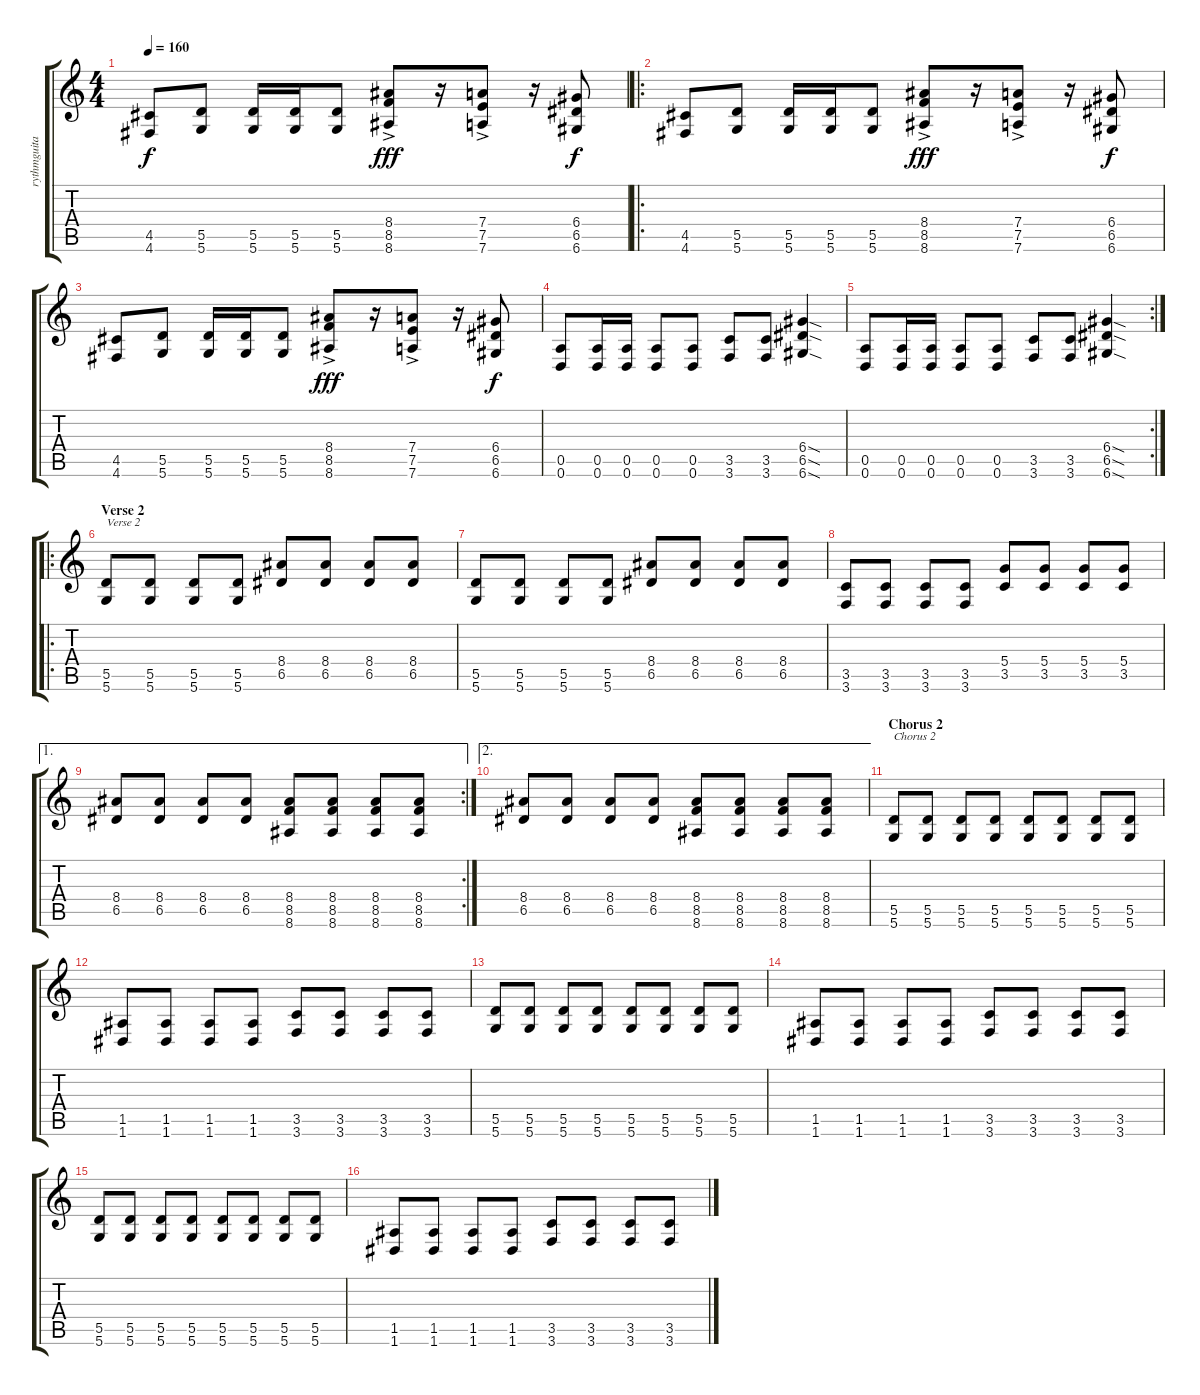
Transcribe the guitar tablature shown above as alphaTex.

\track ("rythmguitar" "rythmguita") {instrument overdrivenguitar}
\staff {score tabs}
\tuning (E4 B3 G3 D3 A2 D2) {hide}
\ts (4 4)
\tempo 160
\clef g2
\ks c
(4.5 4.6).8{dy f} (5.5 5.6).8 (5.5 5.6).16 (5.5 5.6).16 (5.5 5.6).8 (8.4 8.5{ac} 8.6{ac}).8{dy fff} r.16 (7.4 7.5{ac} 7.6{ac}).8 r.16 (6.4 6.5 6.6).8{dy f} |
\ro
(4.5 4.6).8 (5.5 5.6).8 (5.5 5.6).16 (5.5 5.6).16 (5.5 5.6).8 (8.4 8.5{ac} 8.6{ac}).8{dy fff} r.16 (7.4 7.5{ac} 7.6{ac}).8 r.16 (6.4 6.5 6.6).8{dy f} |
(4.5 4.6).8 (5.5 5.6).8 (5.5 5.6).16 (5.5 5.6).16 (5.5 5.6).8 (8.4 8.5{ac} 8.6{ac}).8{dy fff} r.16 (7.4 7.5{ac} 7.6{ac}).8 r.16 (6.4 6.5 6.6).8{dy f} |
(0.5 0.6).8 (0.5 0.6).16 (0.5 0.6).16 (0.5 0.6).8 (0.5 0.6).8 (3.5 3.6).8 (3.5 3.6).8 (6.4{sod} 6.5{sod} 6.6{sod}).4 |
\rc 2
(0.5 0.6).8 (0.5 0.6).16 (0.5 0.6).16 (0.5 0.6).8 (0.5 0.6).8 (3.5 3.6).8 (3.5 3.6).8 (6.4{sod} 6.5{sod} 6.6{sod}).4 |
\ro
\section ("" "Verse 2")
(5.5 5.6).8{txt "Verse 2"} (5.5 5.6).8 (5.5 5.6).8 (5.5 5.6).8 (8.4 6.5).8 (8.4 6.5).8 (8.4 6.5).8 (8.4 6.5).8 |
(5.5 5.6).8 (5.5 5.6).8 (5.5 5.6).8 (5.5 5.6).8 (8.4 6.5).8 (8.4 6.5).8 (8.4 6.5).8 (8.4 6.5).8 |
(3.5 3.6).8 (3.5 3.6).8 (3.5 3.6).8 (3.5 3.6).8 (5.4 3.5).8 (5.4 3.5).8 (5.4 3.5).8 (5.4 3.5).8 |
\ae 1
\rc 2
(8.4 6.5).8 (8.4 6.5).8 (8.4 6.5).8 (8.4 6.5).8 (8.4 8.5 8.6).8 (8.4 8.5 8.6).8 (8.4 8.5 8.6).8 (8.4 8.5 8.6).8 |
\ae 2
(8.4 6.5).8 (8.4 6.5).8 (8.4 6.5).8 (8.4 6.5).8 (8.4 8.5 8.6).8 (8.4 8.5 8.6).8 (8.4 8.5 8.6).8 (8.4 8.5 8.6).8 |
\section ("" "Chorus 2")
(5.5 5.6).8{txt "Chorus 2"} (5.5 5.6).8 (5.5 5.6).8 (5.5 5.6).8 (5.5 5.6).8 (5.5 5.6).8 (5.5 5.6).8 (5.5 5.6).8 |
(1.5 1.6).8 (1.5 1.6).8 (1.5 1.6).8 (1.5 1.6).8 (3.5 3.6).8 (3.5 3.6).8 (3.5 3.6).8 (3.5 3.6).8 |
(5.5 5.6).8 (5.5 5.6).8 (5.5 5.6).8 (5.5 5.6).8 (5.5 5.6).8 (5.5 5.6).8 (5.5 5.6).8 (5.5 5.6).8 |
(1.5 1.6).8 (1.5 1.6).8 (1.5 1.6).8 (1.5 1.6).8 (3.5 3.6).8 (3.5 3.6).8 (3.5 3.6).8 (3.5 3.6).8 |
(5.5 5.6).8 (5.5 5.6).8 (5.5 5.6).8 (5.5 5.6).8 (5.5 5.6).8 (5.5 5.6).8 (5.5 5.6).8 (5.5 5.6).8 |
(1.5 1.6).8 (1.5 1.6).8 (1.5 1.6).8 (1.5 1.6).8 (3.5 3.6).8 (3.5 3.6).8 (3.5 3.6).8 (3.5 3.6).8
